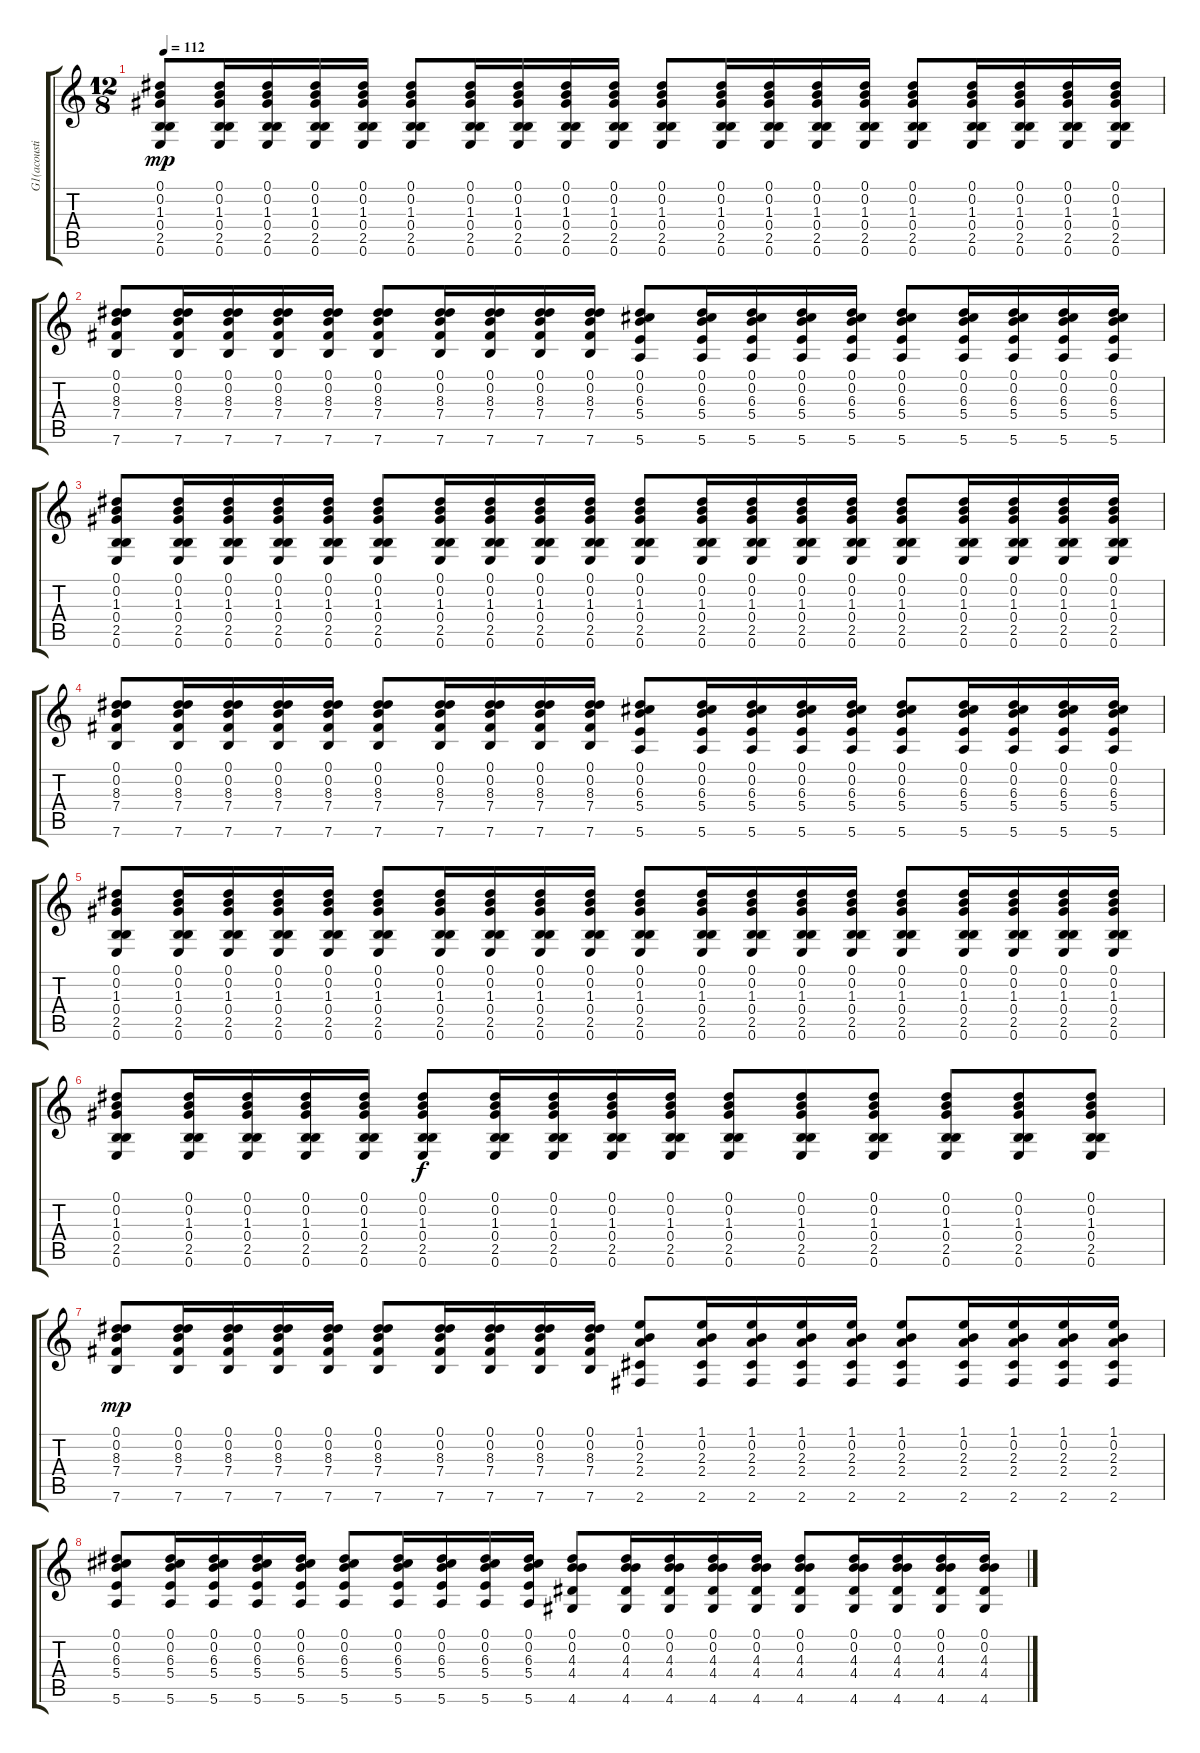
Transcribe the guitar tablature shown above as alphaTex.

\track ("G1(acoustic)" "G1(acousti") {instrument acousticguitarsteel}
\staff {score tabs}
\tuning (Eb4 B3 G3 B2 A2 E2) {hide}
\ts (12 8)
\tempo 112
\clef g2
\ks c
(0.1 0.2 1.3 0.4 2.5 0.6).8{dy mp} (0.1 0.2 1.3 0.4 2.5 0.6).16 (0.1 0.2 1.3 0.4 2.5 0.6).16 (0.1 0.2 1.3 0.4 2.5 0.6).16 (0.1 0.2 1.3 0.4 2.5 0.6).16 (0.1 0.2 1.3 0.4 2.5 0.6).8 (0.1 0.2 1.3 0.4 2.5 0.6).16 (0.1 0.2 1.3 0.4 2.5 0.6).16 (0.1 0.2 1.3 0.4 2.5 0.6).16 (0.1 0.2 1.3 0.4 2.5 0.6).16 (0.1 0.2 1.3 0.4 2.5 0.6).8 (0.1 0.2 1.3 0.4 2.5 0.6).16 (0.1 0.2 1.3 0.4 2.5 0.6).16 (0.1 0.2 1.3 0.4 2.5 0.6).16 (0.1 0.2 1.3 0.4 2.5 0.6).16 (0.1 0.2 1.3 0.4 2.5 0.6).8 (0.1 0.2 1.3 0.4 2.5 0.6).16 (0.1 0.2 1.3 0.4 2.5 0.6).16 (0.1 0.2 1.3 0.4 2.5 0.6).16 (0.1 0.2 1.3 0.4 2.5 0.6).16 |
(0.1 0.2 8.3 7.4 7.6).8 (0.1 0.2 8.3 7.4 7.6).16 (0.1 0.2 8.3 7.4 7.6).16 (0.1 0.2 8.3 7.4 7.6).16 (0.1 0.2 8.3 7.4 7.6).16 (0.1 0.2 8.3 7.4 7.6).8 (0.1 0.2 8.3 7.4 7.6).16 (0.1 0.2 8.3 7.4 7.6).16 (0.1 0.2 8.3 7.4 7.6).16 (0.1 0.2 8.3 7.4 7.6).16 (0.1 0.2 6.3 5.4 5.6).8 (0.1 0.2 6.3 5.4 5.6).16 (0.1 0.2 6.3 5.4 5.6).16 (0.1 0.2 6.3 5.4 5.6).16 (0.1 0.2 6.3 5.4 5.6).16 (0.1 0.2 6.3 5.4 5.6).8 (0.1 0.2 6.3 5.4 5.6).16 (0.1 0.2 6.3 5.4 5.6).16 (0.1 0.2 6.3 5.4 5.6).16 (0.1 0.2 6.3 5.4 5.6).16 |
(0.1 0.2 1.3 0.4 2.5 0.6).8 (0.1 0.2 1.3 0.4 2.5 0.6).16 (0.1 0.2 1.3 0.4 2.5 0.6).16 (0.1 0.2 1.3 0.4 2.5 0.6).16 (0.1 0.2 1.3 0.4 2.5 0.6).16 (0.1 0.2 1.3 0.4 2.5 0.6).8 (0.1 0.2 1.3 0.4 2.5 0.6).16 (0.1 0.2 1.3 0.4 2.5 0.6).16 (0.1 0.2 1.3 0.4 2.5 0.6).16 (0.1 0.2 1.3 0.4 2.5 0.6).16 (0.1 0.2 1.3 0.4 2.5 0.6).8 (0.1 0.2 1.3 0.4 2.5 0.6).16 (0.1 0.2 1.3 0.4 2.5 0.6).16 (0.1 0.2 1.3 0.4 2.5 0.6).16 (0.1 0.2 1.3 0.4 2.5 0.6).16 (0.1 0.2 1.3 0.4 2.5 0.6).8 (0.1 0.2 1.3 0.4 2.5 0.6).16 (0.1 0.2 1.3 0.4 2.5 0.6).16 (0.1 0.2 1.3 0.4 2.5 0.6).16 (0.1 0.2 1.3 0.4 2.5 0.6).16 |
(0.1 0.2 8.3 7.4 7.6).8 (0.1 0.2 8.3 7.4 7.6).16 (0.1 0.2 8.3 7.4 7.6).16 (0.1 0.2 8.3 7.4 7.6).16 (0.1 0.2 8.3 7.4 7.6).16 (0.1 0.2 8.3 7.4 7.6).8 (0.1 0.2 8.3 7.4 7.6).16 (0.1 0.2 8.3 7.4 7.6).16 (0.1 0.2 8.3 7.4 7.6).16 (0.1 0.2 8.3 7.4 7.6).16 (0.1 0.2 6.3 5.4 5.6).8 (0.1 0.2 6.3 5.4 5.6).16 (0.1 0.2 6.3 5.4 5.6).16 (0.1 0.2 6.3 5.4 5.6).16 (0.1 0.2 6.3 5.4 5.6).16 (0.1 0.2 6.3 5.4 5.6).8 (0.1 0.2 6.3 5.4 5.6).16 (0.1 0.2 6.3 5.4 5.6).16 (0.1 0.2 6.3 5.4 5.6).16 (0.1 0.2 6.3 5.4 5.6).16 |
(0.1 0.2 1.3 0.4 2.5 0.6).8 (0.1 0.2 1.3 0.4 2.5 0.6).16 (0.1 0.2 1.3 0.4 2.5 0.6).16 (0.1 0.2 1.3 0.4 2.5 0.6).16 (0.1 0.2 1.3 0.4 2.5 0.6).16 (0.1 0.2 1.3 0.4 2.5 0.6).8 (0.1 0.2 1.3 0.4 2.5 0.6).16 (0.1 0.2 1.3 0.4 2.5 0.6).16 (0.1 0.2 1.3 0.4 2.5 0.6).16 (0.1 0.2 1.3 0.4 2.5 0.6).16 (0.1 0.2 1.3 0.4 2.5 0.6).8 (0.1 0.2 1.3 0.4 2.5 0.6).16 (0.1 0.2 1.3 0.4 2.5 0.6).16 (0.1 0.2 1.3 0.4 2.5 0.6).16 (0.1 0.2 1.3 0.4 2.5 0.6).16 (0.1 0.2 1.3 0.4 2.5 0.6).8 (0.1 0.2 1.3 0.4 2.5 0.6).16 (0.1 0.2 1.3 0.4 2.5 0.6).16 (0.1 0.2 1.3 0.4 2.5 0.6).16 (0.1 0.2 1.3 0.4 2.5 0.6).16 |
(0.1 0.2 1.3 0.4 2.5 0.6).8 (0.1 0.2 1.3 0.4 2.5 0.6).16 (0.1 0.2 1.3 0.4 2.5 0.6).16 (0.1 0.2 1.3 0.4 2.5 0.6).16 (0.1 0.2 1.3 0.4 2.5 0.6).16 (0.1 0.2 1.3 0.4 2.5 0.6).8{dy f} (0.1 0.2 1.3 0.4 2.5 0.6).16 (0.1 0.2 1.3 0.4 2.5 0.6).16 (0.1 0.2 1.3 0.4 2.5 0.6).16 (0.1 0.2 1.3 0.4 2.5 0.6).16 (0.1 0.2 1.3 0.4 2.5 0.6).8 (0.1 0.2 1.3 0.4 2.5 0.6).8 (0.1 0.2 1.3 0.4 2.5 0.6).8 (0.1 0.2 1.3 0.4 2.5 0.6).8 (0.1 0.2 1.3 0.4 2.5 0.6).8 (0.1 0.2 1.3 0.4 2.5 0.6).8 |
(0.1 0.2 8.3 7.4 7.6).8{dy mp} (0.1 0.2 8.3 7.4 7.6).16 (0.1 0.2 8.3 7.4 7.6).16 (0.1 0.2 8.3 7.4 7.6).16 (0.1 0.2 8.3 7.4 7.6).16 (0.1 0.2 8.3 7.4 7.6).8 (0.1 0.2 8.3 7.4 7.6).16 (0.1 0.2 8.3 7.4 7.6).16 (0.1 0.2 8.3 7.4 7.6).16 (0.1 0.2 8.3 7.4 7.6).16 (1.1 0.2 2.3 2.4 2.6).8 (1.1 0.2 2.3 2.4 2.6).16 (1.1 0.2 2.3 2.4 2.6).16 (1.1 0.2 2.3 2.4 2.6).16 (1.1 0.2 2.3 2.4 2.6).16 (1.1 0.2 2.3 2.4 2.6).8 (1.1 0.2 2.3 2.4 2.6).16 (1.1 0.2 2.3 2.4 2.6).16 (1.1 0.2 2.3 2.4 2.6).16 (1.1 0.2 2.3 2.4 2.6).16 |
(0.1 0.2 6.3 5.4 5.6).8 (0.1 0.2 6.3 5.4 5.6).16 (0.1 0.2 6.3 5.4 5.6).16 (0.1 0.2 6.3 5.4 5.6).16 (0.1 0.2 6.3 5.4 5.6).16 (0.1 0.2 6.3 5.4 5.6).8 (0.1 0.2 6.3 5.4 5.6).16 (0.1 0.2 6.3 5.4 5.6).16 (0.1 0.2 6.3 5.4 5.6).16 (0.1 0.2 6.3 5.4 5.6).16 (0.1 0.2 4.3 4.4 4.6).8 (0.1 0.2 4.3 4.4 4.6).16 (0.1 0.2 4.3 4.4 4.6).16 (0.1 0.2 4.3 4.4 4.6).16 (0.1 0.2 4.3 4.4 4.6).16 (0.1 0.2 4.3 4.4 4.6).8 (0.1 0.2 4.3 4.4 4.6).16 (0.1 0.2 4.3 4.4 4.6).16 (0.1 0.2 4.3 4.4 4.6).16 (0.1 0.2 4.3 4.4 4.6).16
